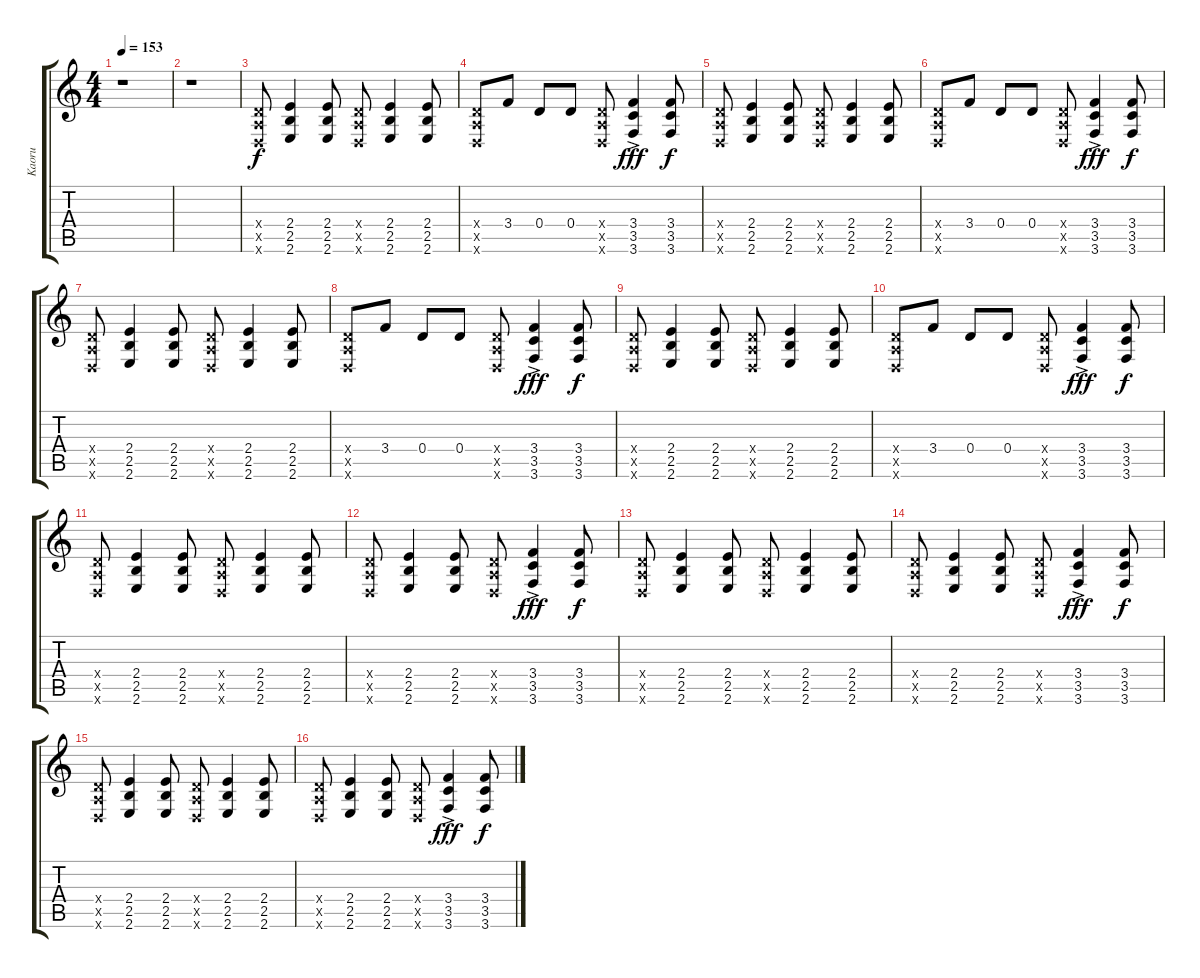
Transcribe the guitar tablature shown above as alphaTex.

\track ("Kaoru" "Kaoru") {instrument distortionguitar}
\staff {score tabs}
\tuning (E4 B3 G3 D3 A2 D2) {hide}
\ts (4 4)
\tempo 153
\clef g2
\ks c
r.1{dy f} |
r.1 |
(0.4{x} 0.5{x} 0.6{x}).8 (2.4 2.5 2.6).4 (2.4 2.5 2.6).8 (0.4{x} 0.5{x} 0.6{x}).8 (2.4 2.5 2.6).4 (2.4 2.5 2.6).8 |
(0.4{x} 0.5{x} 0.6{x}).8 3.4.8 0.4.8 0.4.8 (0.4{x} 0.5{x} 0.6{x}).8 (3.4{ac} 3.5{ac} 3.6{ac}).4{dy fff} (3.4 3.5 3.6).8{dy f} |
(0.4{x} 0.5{x} 0.6{x}).8 (2.4 2.5 2.6).4 (2.4 2.5 2.6).8 (0.4{x} 0.5{x} 0.6{x}).8 (2.4 2.5 2.6).4 (2.4 2.5 2.6).8 |
(0.4{x} 0.5{x} 0.6{x}).8 3.4.8 0.4.8 0.4.8 (0.4{x} 0.5{x} 0.6{x}).8 (3.4{ac} 3.5{ac} 3.6{ac}).4{dy fff} (3.4 3.5 3.6).8{dy f} |
(0.4{x} 0.5{x} 0.6{x}).8 (2.4 2.5 2.6).4 (2.4 2.5 2.6).8 (0.4{x} 0.5{x} 0.6{x}).8 (2.4 2.5 2.6).4 (2.4 2.5 2.6).8 |
(0.4{x} 0.5{x} 0.6{x}).8 3.4.8 0.4.8 0.4.8 (0.4{x} 0.5{x} 0.6{x}).8 (3.4{ac} 3.5{ac} 3.6{ac}).4{dy fff} (3.4 3.5 3.6).8{dy f} |
(0.4{x} 0.5{x} 0.6{x}).8 (2.4 2.5 2.6).4 (2.4 2.5 2.6).8 (0.4{x} 0.5{x} 0.6{x}).8 (2.4 2.5 2.6).4 (2.4 2.5 2.6).8 |
(0.4{x} 0.5{x} 0.6{x}).8 3.4.8 0.4.8 0.4.8 (0.4{x} 0.5{x} 0.6{x}).8 (3.4{ac} 3.5{ac} 3.6{ac}).4{dy fff} (3.4 3.5 3.6).8{dy f} |
(0.4{x} 0.5{x} 0.6{x}).8 (2.4 2.5 2.6).4 (2.4 2.5 2.6).8 (0.4{x} 0.5{x} 0.6{x}).8 (2.4 2.5 2.6).4 (2.4 2.5 2.6).8 |
(0.4{x} 0.5{x} 0.6{x}).8 (2.4 2.5 2.6).4 (2.4 2.5 2.6).8 (0.4{x} 0.5{x} 0.6{x}).8 (3.4{ac} 3.5{ac} 3.6{ac}).4{dy fff} (3.4 3.5 3.6).8{dy f} |
(0.4{x} 0.5{x} 0.6{x}).8 (2.4 2.5 2.6).4 (2.4 2.5 2.6).8 (0.4{x} 0.5{x} 0.6{x}).8 (2.4 2.5 2.6).4 (2.4 2.5 2.6).8 |
(0.4{x} 0.5{x} 0.6{x}).8 (2.4 2.5 2.6).4 (2.4 2.5 2.6).8 (0.4{x} 0.5{x} 0.6{x}).8 (3.4{ac} 3.5{ac} 3.6{ac}).4{dy fff} (3.4 3.5 3.6).8{dy f} |
(0.4{x} 0.5{x} 0.6{x}).8 (2.4 2.5 2.6).4 (2.4 2.5 2.6).8 (0.4{x} 0.5{x} 0.6{x}).8 (2.4 2.5 2.6).4 (2.4 2.5 2.6).8 |
(0.4{x} 0.5{x} 0.6{x}).8 (2.4 2.5 2.6).4 (2.4 2.5 2.6).8 (0.4{x} 0.5{x} 0.6{x}).8 (3.4{ac} 3.5{ac} 3.6{ac}).4{dy fff} (3.4 3.5 3.6).8{dy f}
